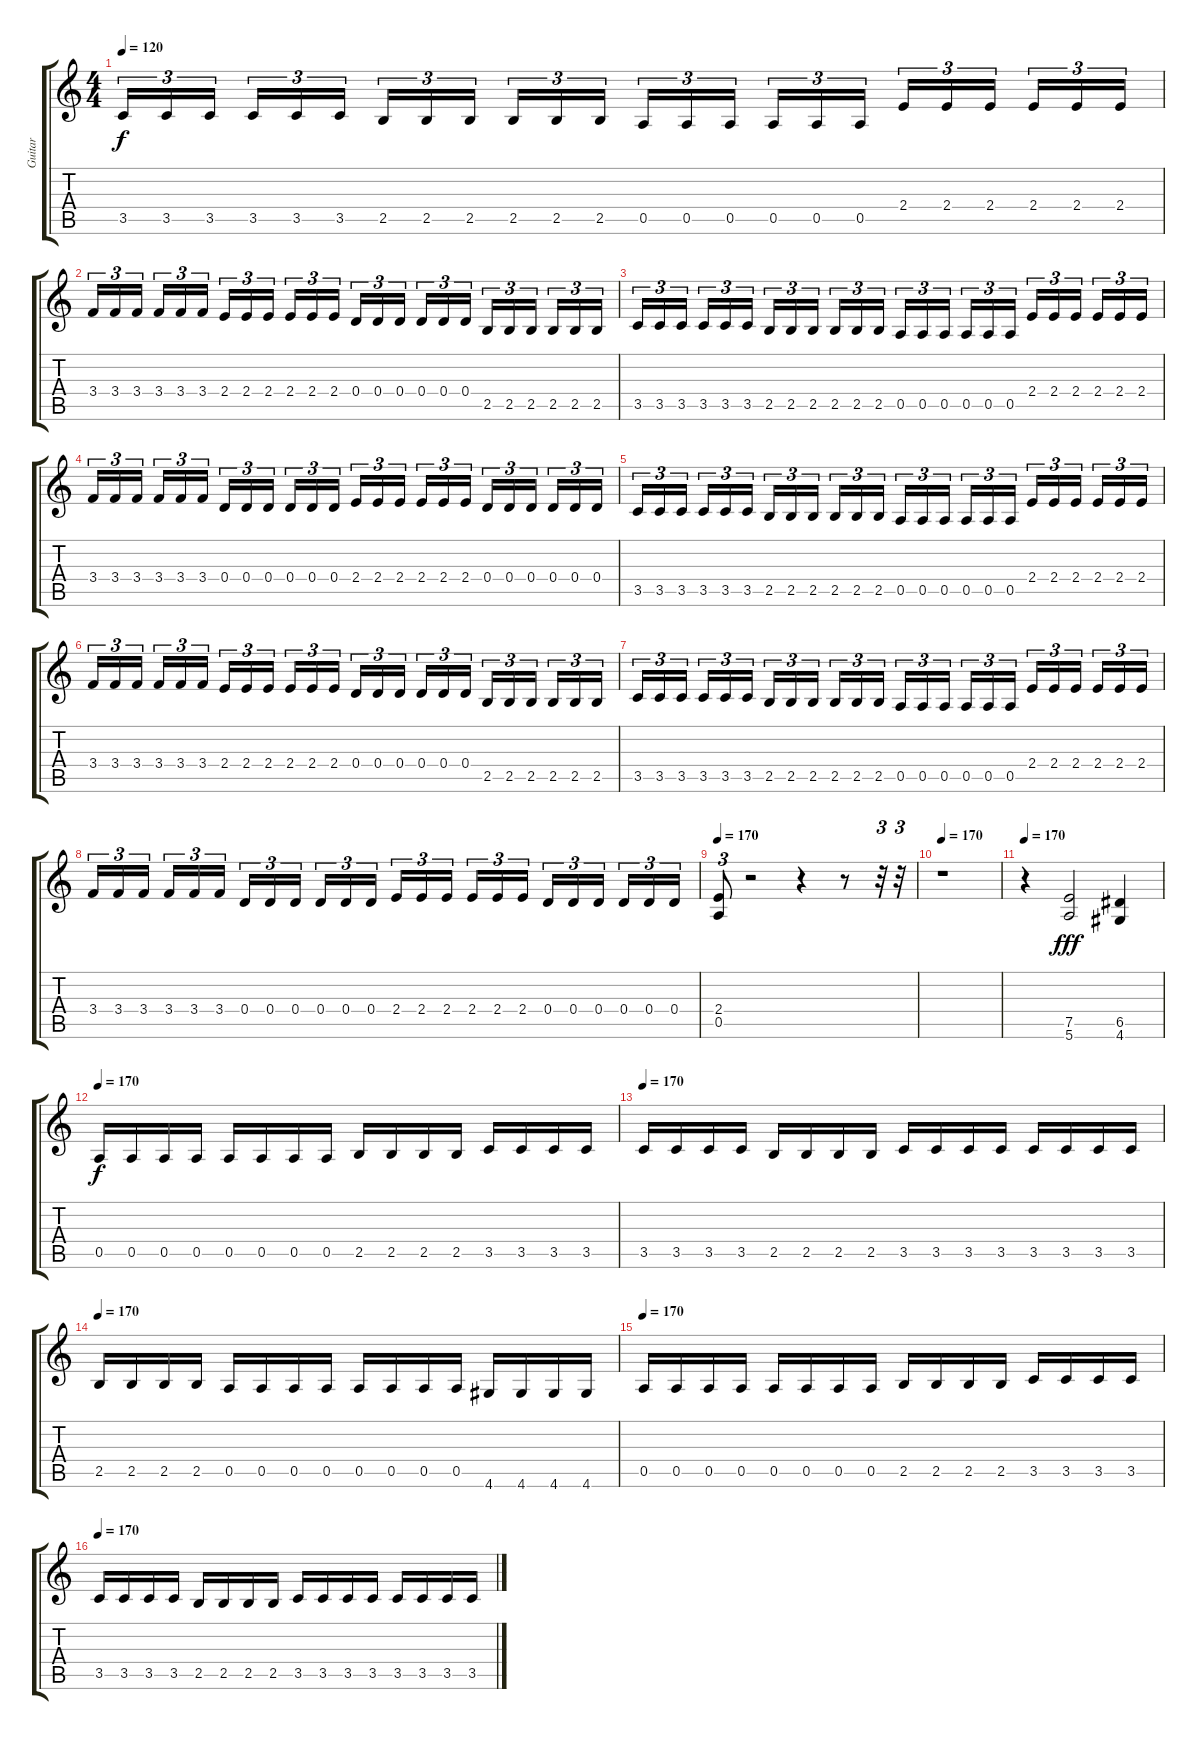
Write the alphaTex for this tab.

\track ("Guitar" "Guitar") {instrument distortionguitar}
\staff {score tabs}
\tuning (E4 B3 G3 D3 A2 E2) {hide}
\ts (4 4)
\tempo 120
\clef g2
\ks c
3.5.16{tu (3 2) dy f} 3.5.16{tu (3 2)} 3.5.16{tu (3 2)} 3.5.16{tu (3 2)} 3.5.16{tu (3 2)} 3.5.16{tu (3 2)} 2.5.16{tu (3 2)} 2.5.16{tu (3 2)} 2.5.16{tu (3 2)} 2.5.16{tu (3 2)} 2.5.16{tu (3 2)} 2.5.16{tu (3 2)} 0.5.16{tu (3 2)} 0.5.16{tu (3 2)} 0.5.16{tu (3 2)} 0.5.16{tu (3 2)} 0.5.16{tu (3 2)} 0.5.16{tu (3 2)} 2.4.16{tu (3 2)} 2.4.16{tu (3 2)} 2.4.16{tu (3 2)} 2.4.16{tu (3 2)} 2.4.16{tu (3 2)} 2.4.16{tu (3 2)} |
3.4.16{tu (3 2)} 3.4.16{tu (3 2)} 3.4.16{tu (3 2)} 3.4.16{tu (3 2)} 3.4.16{tu (3 2)} 3.4.16{tu (3 2)} 2.4.16{tu (3 2)} 2.4.16{tu (3 2)} 2.4.16{tu (3 2)} 2.4.16{tu (3 2)} 2.4.16{tu (3 2)} 2.4.16{tu (3 2)} 0.4.16{tu (3 2)} 0.4.16{tu (3 2)} 0.4.16{tu (3 2)} 0.4.16{tu (3 2)} 0.4.16{tu (3 2)} 0.4.16{tu (3 2)} 2.5.16{tu (3 2)} 2.5.16{tu (3 2)} 2.5.16{tu (3 2)} 2.5.16{tu (3 2)} 2.5.16{tu (3 2)} 2.5.16{tu (3 2)} |
3.5.16{tu (3 2)} 3.5.16{tu (3 2)} 3.5.16{tu (3 2)} 3.5.16{tu (3 2)} 3.5.16{tu (3 2)} 3.5.16{tu (3 2)} 2.5.16{tu (3 2)} 2.5.16{tu (3 2)} 2.5.16{tu (3 2)} 2.5.16{tu (3 2)} 2.5.16{tu (3 2)} 2.5.16{tu (3 2)} 0.5.16{tu (3 2)} 0.5.16{tu (3 2)} 0.5.16{tu (3 2)} 0.5.16{tu (3 2)} 0.5.16{tu (3 2)} 0.5.16{tu (3 2)} 2.4.16{tu (3 2)} 2.4.16{tu (3 2)} 2.4.16{tu (3 2)} 2.4.16{tu (3 2)} 2.4.16{tu (3 2)} 2.4.16{tu (3 2)} |
3.4.16{tu (3 2)} 3.4.16{tu (3 2)} 3.4.16{tu (3 2)} 3.4.16{tu (3 2)} 3.4.16{tu (3 2)} 3.4.16{tu (3 2)} 0.4.16{tu (3 2)} 0.4.16{tu (3 2)} 0.4.16{tu (3 2)} 0.4.16{tu (3 2)} 0.4.16{tu (3 2)} 0.4.16{tu (3 2)} 2.4.16{tu (3 2)} 2.4.16{tu (3 2)} 2.4.16{tu (3 2)} 2.4.16{tu (3 2)} 2.4.16{tu (3 2)} 2.4.16{tu (3 2)} 0.4.16{tu (3 2)} 0.4.16{tu (3 2)} 0.4.16{tu (3 2)} 0.4.16{tu (3 2)} 0.4.16{tu (3 2)} 0.4.16{tu (3 2)} |
3.5.16{tu (3 2)} 3.5.16{tu (3 2)} 3.5.16{tu (3 2)} 3.5.16{tu (3 2)} 3.5.16{tu (3 2)} 3.5.16{tu (3 2)} 2.5.16{tu (3 2)} 2.5.16{tu (3 2)} 2.5.16{tu (3 2)} 2.5.16{tu (3 2)} 2.5.16{tu (3 2)} 2.5.16{tu (3 2)} 0.5.16{tu (3 2)} 0.5.16{tu (3 2)} 0.5.16{tu (3 2)} 0.5.16{tu (3 2)} 0.5.16{tu (3 2)} 0.5.16{tu (3 2)} 2.4.16{tu (3 2)} 2.4.16{tu (3 2)} 2.4.16{tu (3 2)} 2.4.16{tu (3 2)} 2.4.16{tu (3 2)} 2.4.16{tu (3 2)} |
3.4.16{tu (3 2)} 3.4.16{tu (3 2)} 3.4.16{tu (3 2)} 3.4.16{tu (3 2)} 3.4.16{tu (3 2)} 3.4.16{tu (3 2)} 2.4.16{tu (3 2)} 2.4.16{tu (3 2)} 2.4.16{tu (3 2)} 2.4.16{tu (3 2)} 2.4.16{tu (3 2)} 2.4.16{tu (3 2)} 0.4.16{tu (3 2)} 0.4.16{tu (3 2)} 0.4.16{tu (3 2)} 0.4.16{tu (3 2)} 0.4.16{tu (3 2)} 0.4.16{tu (3 2)} 2.5.16{tu (3 2)} 2.5.16{tu (3 2)} 2.5.16{tu (3 2)} 2.5.16{tu (3 2)} 2.5.16{tu (3 2)} 2.5.16{tu (3 2)} |
3.5.16{tu (3 2)} 3.5.16{tu (3 2)} 3.5.16{tu (3 2)} 3.5.16{tu (3 2)} 3.5.16{tu (3 2)} 3.5.16{tu (3 2)} 2.5.16{tu (3 2)} 2.5.16{tu (3 2)} 2.5.16{tu (3 2)} 2.5.16{tu (3 2)} 2.5.16{tu (3 2)} 2.5.16{tu (3 2)} 0.5.16{tu (3 2)} 0.5.16{tu (3 2)} 0.5.16{tu (3 2)} 0.5.16{tu (3 2)} 0.5.16{tu (3 2)} 0.5.16{tu (3 2)} 2.4.16{tu (3 2)} 2.4.16{tu (3 2)} 2.4.16{tu (3 2)} 2.4.16{tu (3 2)} 2.4.16{tu (3 2)} 2.4.16{tu (3 2)} |
3.4.16{tu (3 2)} 3.4.16{tu (3 2)} 3.4.16{tu (3 2)} 3.4.16{tu (3 2)} 3.4.16{tu (3 2)} 3.4.16{tu (3 2)} 0.4.16{tu (3 2)} 0.4.16{tu (3 2)} 0.4.16{tu (3 2)} 0.4.16{tu (3 2)} 0.4.16{tu (3 2)} 0.4.16{tu (3 2)} 2.4.16{tu (3 2)} 2.4.16{tu (3 2)} 2.4.16{tu (3 2)} 2.4.16{tu (3 2)} 2.4.16{tu (3 2)} 2.4.16{tu (3 2)} 0.4.16{tu (3 2)} 0.4.16{tu (3 2)} 0.4.16{tu (3 2)} 0.4.16{tu (3 2)} 0.4.16{tu (3 2)} 0.4.16{tu (3 2)} |
\tempo 170
(2.4 0.5).8{tu (3 2)} r.2 r.4 r.8 r.32{tu (3 2)} r.32{tu (3 2)} |
\tempo 170
r.1 |
\tempo 170
r.4 (7.5 5.6).2{dy fff} (6.5 4.6).4 |
\tempo 170
0.5.16{dy f} 0.5.16 0.5.16 0.5.16 0.5.16 0.5.16 0.5.16 0.5.16 2.5.16 2.5.16 2.5.16 2.5.16 3.5.16 3.5.16 3.5.16 3.5.16 |
\tempo 170
3.5.16 3.5.16 3.5.16 3.5.16 2.5.16 2.5.16 2.5.16 2.5.16 3.5.16 3.5.16 3.5.16 3.5.16 3.5.16 3.5.16 3.5.16 3.5.16 |
\tempo 170
2.5.16 2.5.16 2.5.16 2.5.16 0.5.16 0.5.16 0.5.16 0.5.16 0.5.16 0.5.16 0.5.16 0.5.16 4.6.16 4.6.16 4.6.16 4.6.16 |
\tempo 170
0.5.16 0.5.16 0.5.16 0.5.16 0.5.16 0.5.16 0.5.16 0.5.16 2.5.16 2.5.16 2.5.16 2.5.16 3.5.16 3.5.16 3.5.16 3.5.16 |
\tempo 170
3.5.16 3.5.16 3.5.16 3.5.16 2.5.16 2.5.16 2.5.16 2.5.16 3.5.16 3.5.16 3.5.16 3.5.16 3.5.16 3.5.16 3.5.16 3.5.16
